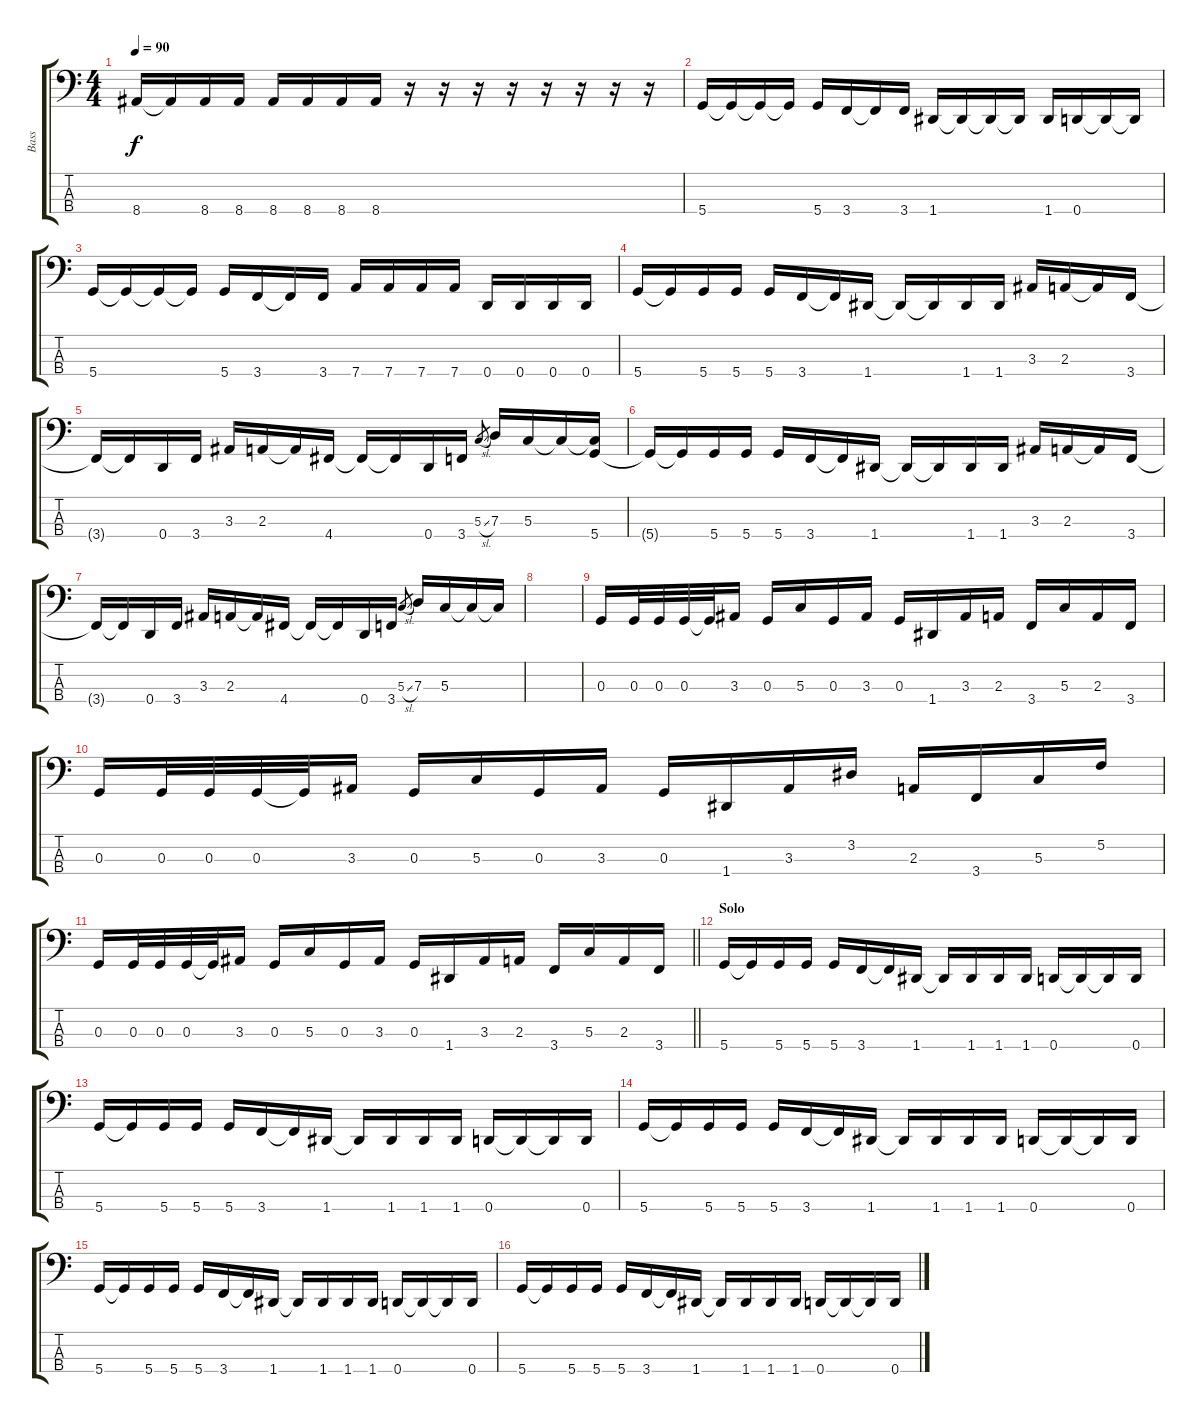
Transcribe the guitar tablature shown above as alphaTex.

\track ("Bass" "Bass") {instrument electricbassfinger}
\staff {score tabs}
\tuning (F2 C2 G1 D1) {hide}
\ts (4 4)
\tempo 90
\clef f4
\ks c
8.4.16{dy f} 8.4{t}.16 8.4.16 8.4.16 8.4.16 8.4.16 8.4.16 8.4.16 r.16 r.16 r.16 r.16 r.16 r.16 r.16 r.16 |
5.4.16 5.4{t}.16 5.4{t}.16 5.4{t}.16 5.4.16 3.4.16 3.4{t}.16 3.4.16 1.4.16 1.4{t}.16 1.4{t}.16 1.4{t}.16 1.4.16 0.4.16 0.4{t}.16 0.4{t}.16 |
5.4.16 5.4{t}.16 5.4{t}.16 5.4{t}.16 5.4.16 3.4.16 3.4{t}.16 3.4.16 7.4.16 7.4.16 7.4.16 7.4.16 0.4.16 0.4.16 0.4.16 0.4.16 |
5.4.16 5.4{t}.16 5.4.16 5.4.16 5.4.16 3.4.16 3.4{t}.16 1.4.16 1.4{t}.16 1.4{t}.16 1.4.16 1.4.16 3.3.16 2.3.16 2.3{t}.16 3.4.16 |
3.4{t}.16 3.4{t}.16 0.4.16 3.4.16 3.3.16 2.3.16 2.3{t}.16 4.4.16 4.4{t}.16 4.4{t}.16 0.4.16 3.4.16 5.3{sl}.8{gr} 7.3.16 5.3.16 5.3{t}.16 (5.3{t} 5.4).16 |
5.4{t}.16 5.4{t}.16 5.4.16 5.4.16 5.4.16 3.4.16 3.4{t}.16 1.4.16 1.4{t}.16 1.4{t}.16 1.4.16 1.4.16 3.3.16 2.3.16 2.3{t}.16 3.4.16 |
3.4{t}.16 3.4{t}.16 0.4.16 3.4.16 3.3.16 2.3.16 2.3{t}.16 4.4.16 4.4{t}.16 4.4{t}.16 0.4.16 3.4.16 5.3{sl}.8{gr} 7.3.16 5.3.16 5.3{t}.16 5.3{t}.16 |
|
0.3.16 0.3.32 0.3.32 0.3.32 0.3{t}.32 3.3.16 0.3.16 5.3.16 0.3.16 3.3.16 0.3.16 1.4.16 3.3.16 2.3.16 3.4.16 5.3.16 2.3.16 3.4.16 |
0.3.16 0.3.32 0.3.32 0.3.32 0.3{t}.32 3.3.16 0.3.16 5.3.16 0.3.16 3.3.16 0.3.16 1.4.16 3.3.16 3.2.16 2.3.16 3.4.16 5.3.16 5.2.16 |
\barLineRight lightlight
0.3.16 0.3.32 0.3.32 0.3.32 0.3{t}.32 3.3.16 0.3.16 5.3.16 0.3.16 3.3.16 0.3.16 1.4.16 3.3.16 2.3.16 3.4.16 5.3.16 2.3.16 3.4.16 |
\section ("" "Solo")
5.4.16 5.4{t}.16 5.4.16 5.4.16 5.4.16 3.4.16 3.4{t}.16 1.4.16 1.4{t}.16 1.4.16 1.4.16 1.4.16 0.4.16 0.4{t}.16 0.4{t}.16 0.4.16 |
5.4.16 5.4{t}.16 5.4.16 5.4.16 5.4.16 3.4.16 3.4{t}.16 1.4.16 1.4{t}.16 1.4.16 1.4.16 1.4.16 0.4.16 0.4{t}.16 0.4{t}.16 0.4.16 |
5.4.16 5.4{t}.16 5.4.16 5.4.16 5.4.16 3.4.16 3.4{t}.16 1.4.16 1.4{t}.16 1.4.16 1.4.16 1.4.16 0.4.16 0.4{t}.16 0.4{t}.16 0.4.16 |
5.4.16 5.4{t}.16 5.4.16 5.4.16 5.4.16 3.4.16 3.4{t}.16 1.4.16 1.4{t}.16 1.4.16 1.4.16 1.4.16 0.4.16 0.4{t}.16 0.4{t}.16 0.4.16 |
5.4.16 5.4{t}.16 5.4.16 5.4.16 5.4.16 3.4.16 3.4{t}.16 1.4.16 1.4{t}.16 1.4.16 1.4.16 1.4.16 0.4.16 0.4{t}.16 0.4{t}.16 0.4.16
